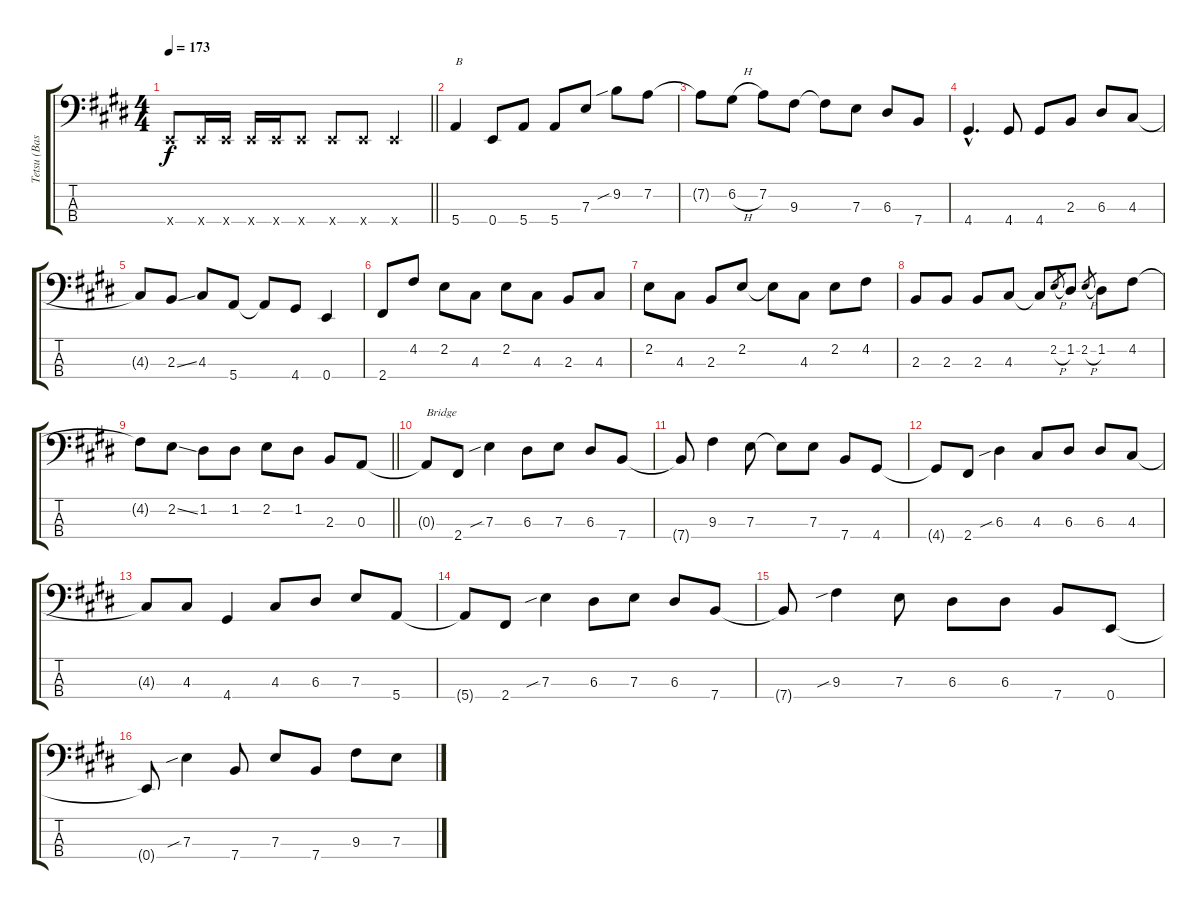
\track ("Tetsu (Bass)" "Tetsu (Bas") {instrument electricbasspick}
\staff {score tabs}
\tuning (G2 D2 A1 E1) {hide}
\ts (4 4)
\tempo 173
\clef f4
\barLineRight lightlight
\ks e
0.4{x}.8{dy f} 0.4{x}.16 0.4{x}.16 0.4{x}.16 0.4{x}.16 0.4{x}.8 0.4{x}.8 0.4{x}.8 0.4{x}.4 |
5.4.4{txt "B"} 0.4.8 5.4.8 5.4.8 7.3.8 9.2{sib}.8 7.2.8 |
7.2{t}.8 6.2{h}.8 7.2.8 9.3.8 9.3{t}.8 7.3.8 6.3.8 7.4.8 |
4.4{hac}.4{d} 4.4.8 4.4.8 2.3.8 6.3.8 4.3.8 |
4.3{t}.8 2.3{ss}.8 4.3.8 5.4.8 5.4{t}.8 4.4.8 0.4.4 |
2.4.8 4.2.8 2.2.8 4.3.8 2.2.8 4.3.8 2.3.8 4.3.8 |
2.2.8 4.3.8 2.3.8 2.2.8 2.2{t}.8 4.3.8 2.2.8 4.2.8 |
2.3.8 2.3.8 2.3.8 4.3.8 4.3{t}.8 2.2{h}.8{gr} 1.2.8 2.2{h}.8{gr} 1.2.8 4.2.8 |
\barLineRight lightlight
4.2{t}.8 2.2{ss}.8 1.2.8 1.2.8 2.2.8 1.2.8 2.3.8 0.3.8 |
0.3{t}.8{txt "Bridge"} 2.4.8 7.3{sib}.4 6.3.8 7.3.8 6.3.8 7.4.8 |
7.4{t}.8 9.3.4 7.3.8 7.3{t}.8 7.3.8 7.4.8 4.4.8 |
4.4{t}.8 2.4.8 6.3{sib}.4 4.3.8 6.3.8 6.3.8 4.3.8 |
4.3{t}.8 4.3.8 4.4.4 4.3.8 6.3.8 7.3.8 5.4.8 |
5.4{t}.8 2.4.8 7.3{sib}.4 6.3.8 7.3.8 6.3.8 7.4.8 |
7.4{t}.8 9.3{sib}.4 7.3.8 6.3.8 6.3.8 7.4.8 0.4.8 |
0.4{t}.8 7.3{sib}.4 7.4.8 7.3.8 7.4.8 9.3.8 7.3.8
